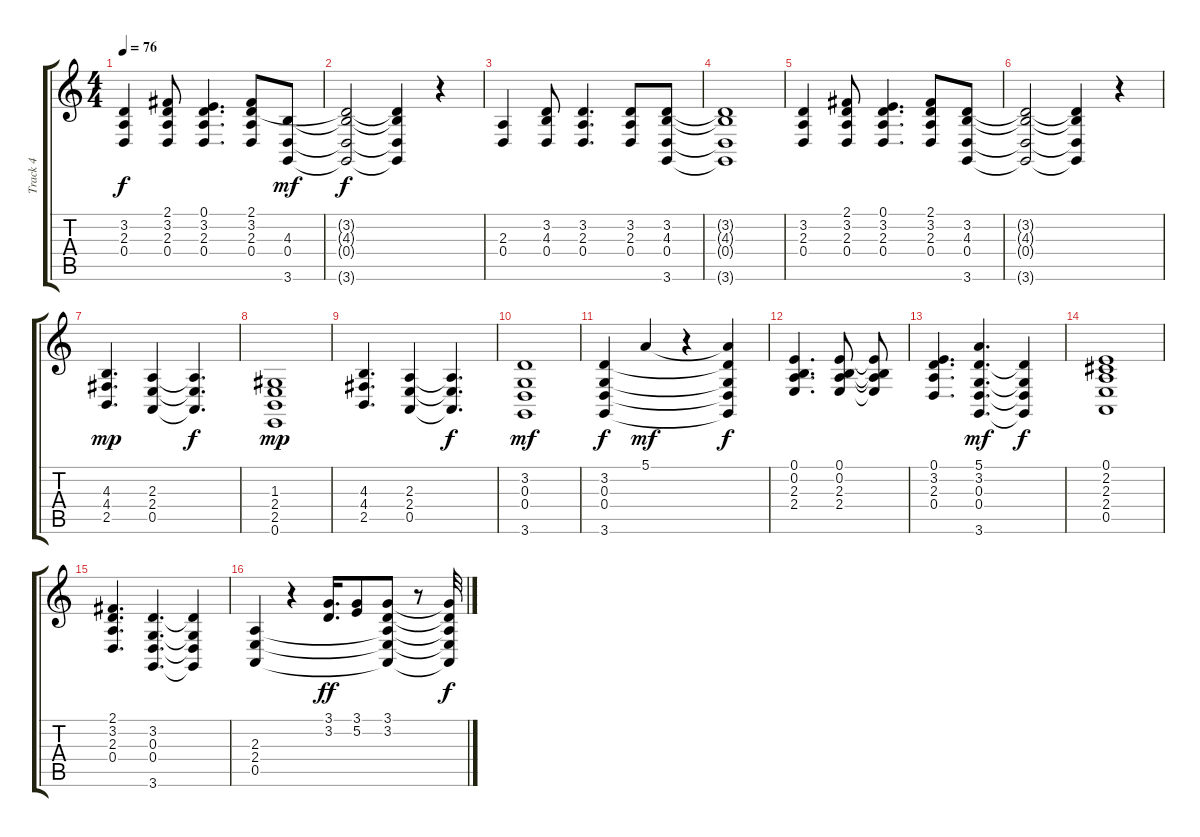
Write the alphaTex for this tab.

\track ("Track 4" "Track 4") {instrument pad2warm}
\staff {score tabs}
\tuning (E4 B3 G3 D3 A2 E2) {hide}
\ts (4 4)
\tempo 76
\clef g2
\ks c
(3.2 2.3 0.4).4{dy f} (2.1 3.2 2.3 0.4).8 (0.1 3.2 2.3 0.4).4{d} (2.1 3.2 2.3 0.4).8 (4.3 0.4 3.6).8{dy mf} |
(3.2{t} 4.3{t} 0.4{t} 3.6{t}).2{dy f} (3.2{t} 4.3{t} 0.4{t} 3.6{t}).4 r.4 |
(2.3 0.4).4 (3.2 4.3 0.4).8 (3.2 2.3 0.4).4{d} (3.2 2.3 0.4).8 (3.2 4.3 0.4 3.6).8 |
(3.2{t} 4.3{t} 0.4{t} 3.6{t}).1 |
(3.2 2.3 0.4).4 (2.1 3.2 2.3 0.4).8 (0.1 3.2 2.3 0.4).4{d} (2.1 3.2 2.3 0.4).8 (3.2 4.3 0.4 3.6).8 |
(3.2{t} 4.3{t} 0.4{t} 3.6{t}).2 (3.2{t} 4.3{t} 0.4{t} 3.6{t}).4 r.4 |
(4.3 4.4 2.5).4{d dy mp volume 8 balance 8 instrument synthstrings1} (2.3 2.4 0.5).4 (2.3{t} 2.4{t} 0.5{t}).4{d dy f} |
(1.3 2.4 2.5 0.6).1{dy mp} |
(4.3 4.4 2.5).4{d} (2.3 2.4 0.5).4 (2.3{t} 2.4{t} 0.5{t}).4{d dy f} |
(3.2 0.3 0.4 3.6).1{dy mf} |
(3.2 0.3 0.4 3.6).4{dy f} 5.1.4{dy mf} r.4 (5.1{t} 3.2{t} 0.3{t} 0.4{t} 3.6{t}).4{dy f} |
(0.1 0.2 2.3 2.4).4{d instrument pad2warm} (0.1 0.2 2.3 2.4).8 (0.1{t} 0.2{t} 2.3{t} 2.4{t}).8 |
(0.1 3.2 2.3 0.4).4{d balance 5 instrument synthstrings1} (5.1 3.2 0.3 0.4 3.6).4{d dy mf} (3.2{t} 0.3{t} 0.4{t} 3.6{t}).4{dy f} |
(0.1 2.2 2.3 2.4 0.5).1 |
(2.1 3.2 2.3 0.4).4{d balance 5 instrument synthstrings1} (3.2 0.3 0.4 3.6).4{d} (3.2{t} 0.3{t} 0.4{t} 3.6{t}).4 |
(2.3 2.4 0.5).4 r.4 (3.1 3.2).16{d dy ff} (3.1 5.2).8 (3.1 3.2 2.3{t} 2.4{t} 0.5{t}).8 r.8 (3.1{t} 3.2{t} 2.3{t} 2.4{t} 0.5{t}).32{dy f}
